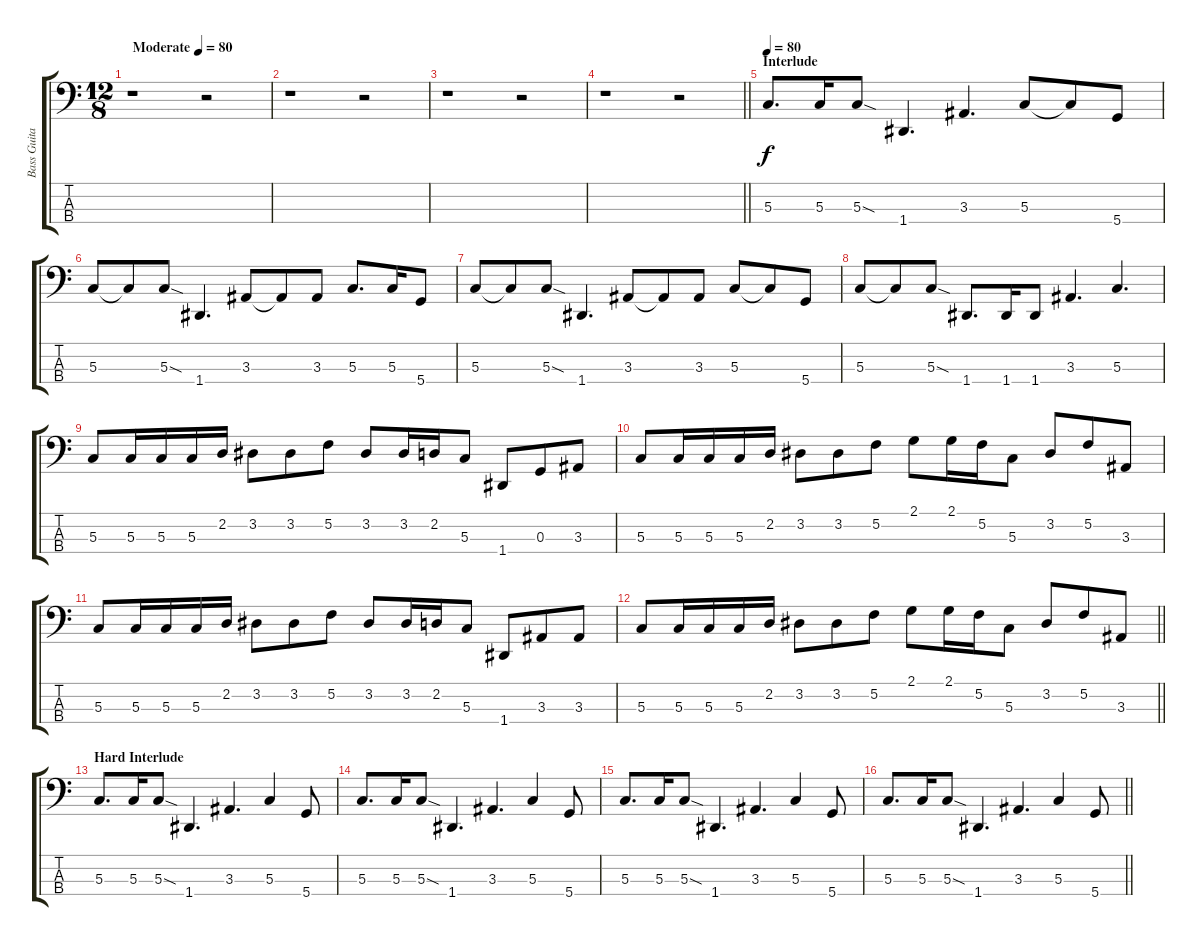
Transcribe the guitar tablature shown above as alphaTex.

\track ("Bass Guitar" "Bass Guita") {instrument electricbassfinger}
\staff {score tabs}
\tuning (F2 C2 G1 D1) {hide}
\ts (12 8)
\tempo (80 "Moderate")
\tempo 75
\tempo (80 "Moderate")
\clef f4
\ks c
r.1{dy f instrument electricbassfinger} r.2 |
r.1 r.2 |
r.1 r.2 |
\barLineRight lightlight
r.1 r.2 |
\section ("" "Interlude")
\tempo 80
5.3.8{d} 5.3.16 5.3{sod}.8 1.4.4{d} 3.3.4{d} 5.3.8 5.3{t}.8 5.4.8 |
5.3.8 5.3{t}.8 5.3{sod}.8 1.4.4{d} 3.3.8 3.3{t}.8 3.3.8 5.3.8{d} 5.3.16 5.4.8 |
5.3.8 5.3{t}.8 5.3{sod}.8 1.4.4{d} 3.3.8 3.3{t}.8 3.3.8 5.3.8 5.3{t}.8 5.4.8 |
5.3.8 5.3{t}.8 5.3{sod}.8 1.4.8{d} 1.4.16 1.4.8 3.3.4{d} 5.3.4{d} |
5.3.8 5.3.16 5.3.16 5.3.16 2.2.16 3.2.8 3.2.8 5.2.8 3.2.8 3.2.16 2.2.16 5.3.8 1.4.8 0.3.8 3.3.8 |
5.3.8 5.3.16 5.3.16 5.3.16 2.2.16 3.2.8 3.2.8 5.2.8 2.1.8 2.1.16 5.2.16 5.3.8 3.2.8 5.2.8 3.3.8 |
5.3.8 5.3.16 5.3.16 5.3.16 2.2.16 3.2.8 3.2.8 5.2.8 3.2.8 3.2.16 2.2.16 5.3.8 1.4.8 3.3.8 3.3.8 |
\barLineRight lightlight
5.3.8 5.3.16 5.3.16 5.3.16 2.2.16 3.2.8 3.2.8 5.2.8 2.1.8 2.1.16 5.2.16 5.3.8 3.2.8 5.2.8 3.3.8 |
\section ("" "Hard Interlude")
5.3.8{d} 5.3.16 5.3{sod}.8 1.4.4{d} 3.3.4{d} 5.3.4 5.4.8 |
5.3.8{d} 5.3.16 5.3{sod}.8 1.4.4{d} 3.3.4{d} 5.3.4 5.4.8 |
5.3.8{d} 5.3.16 5.3{sod}.8 1.4.4{d} 3.3.4{d} 5.3.4 5.4.8 |
\barLineRight lightlight
5.3.8{d} 5.3.16 5.3{sod}.8 1.4.4{d} 3.3.4{d} 5.3.4 5.4.8
